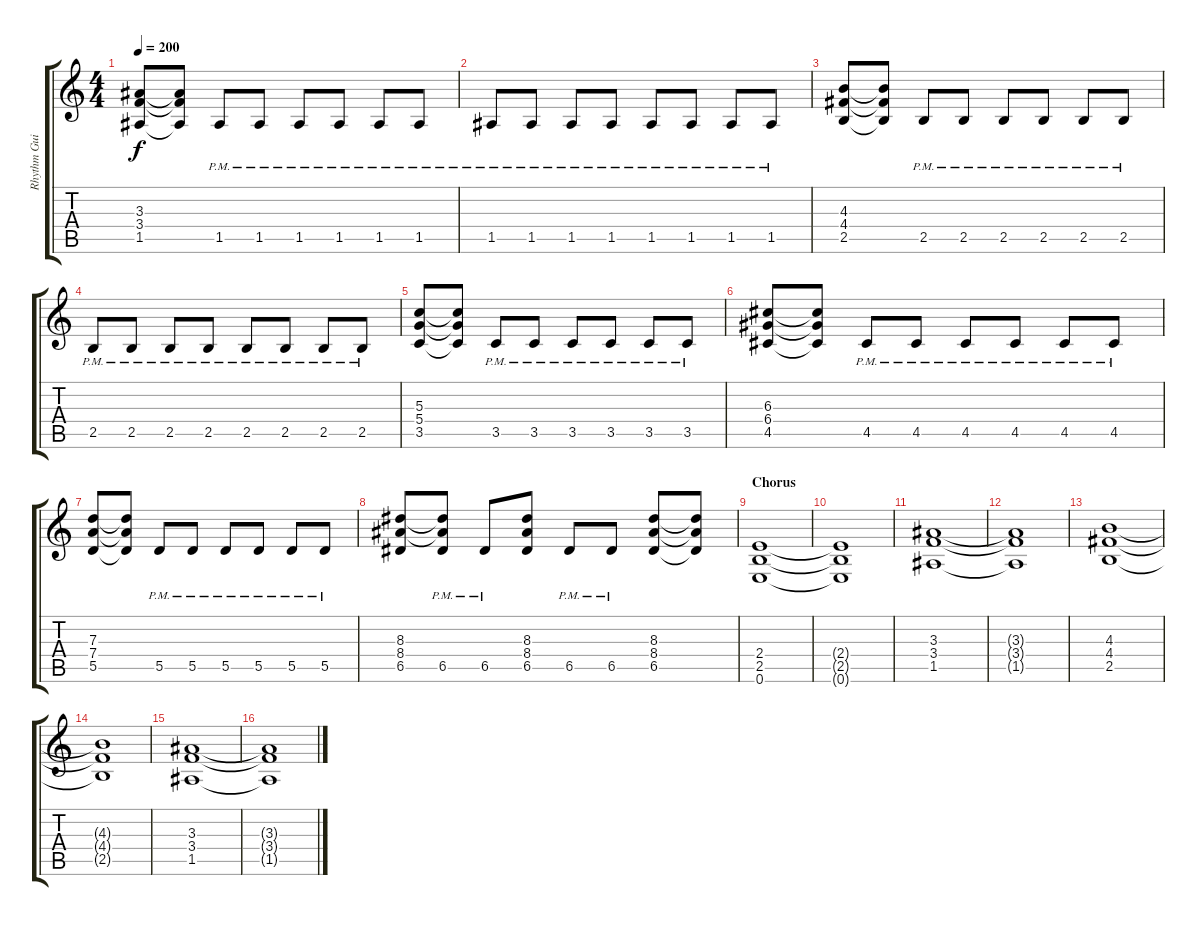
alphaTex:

\track ("Rhythm Guitar" "Rhythm Gui") {instrument overdrivenguitar}
\staff {score tabs}
\tuning (E4 B3 G3 D3 A2 E2) {hide}
\ts (4 4)
\tempo 200
\clef g2
\ks c
(3.3 3.4 1.5).8{dy f} (3.3{t} 3.4{t} 1.5{t}).8 1.5{pm}.8 1.5{pm}.8 1.5{pm}.8 1.5{pm}.8 1.5{pm}.8 1.5{pm}.8 |
1.5{pm}.8 1.5{pm}.8 1.5{pm}.8 1.5{pm}.8 1.5{pm}.8 1.5{pm}.8 1.5{pm}.8 1.5{pm}.8 |
(4.3 4.4 2.5).8 (4.3{t} 4.4{t} 2.5{t}).8 2.5{pm}.8 2.5{pm}.8 2.5{pm}.8 2.5{pm}.8 2.5{pm}.8 2.5{pm}.8 |
2.5{pm}.8 2.5{pm}.8 2.5{pm}.8 2.5{pm}.8 2.5{pm}.8 2.5{pm}.8 2.5{pm}.8 2.5{pm}.8 |
(5.3 5.4 3.5).8 (5.3{t} 5.4{t} 3.5{t}).8 3.5{pm}.8 3.5{pm}.8 3.5{pm}.8 3.5{pm}.8 3.5{pm}.8 3.5{pm}.8 |
(6.3 6.4 4.5).8 (6.3{t} 6.4{t} 4.5{t}).8 4.5{pm}.8 4.5{pm}.8 4.5{pm}.8 4.5{pm}.8 4.5{pm}.8 4.5{pm}.8 |
(7.3 7.4 5.5).8 (7.3{t} 7.4{t} 5.5{t}).8 5.5{pm}.8 5.5{pm}.8 5.5{pm}.8 5.5{pm}.8 5.5{pm}.8 5.5{pm}.8 |
(8.3 8.4 6.5).8 (8.3{t} 8.4{t} 6.5{pm}).8 6.5{pm}.8 (8.3 8.4 6.5).8 6.5{pm}.8 6.5{pm}.8 (8.3 8.4 6.5).8 (8.3{t} 8.4{t} 6.5{t}).8 |
\section ("" "Chorus")
(2.4 2.5 0.6).1 |
(2.4{t} 2.5{t} 0.6{t}).1 |
(3.3 3.4 1.5).1 |
(3.3{t} 3.4{t} 1.5{t}).1 |
(4.3 4.4 2.5).1 |
(4.3{t} 4.4{t} 2.5{t}).1 |
(3.3 3.4 1.5).1 |
(3.3{t} 3.4{t} 1.5{t}).1
